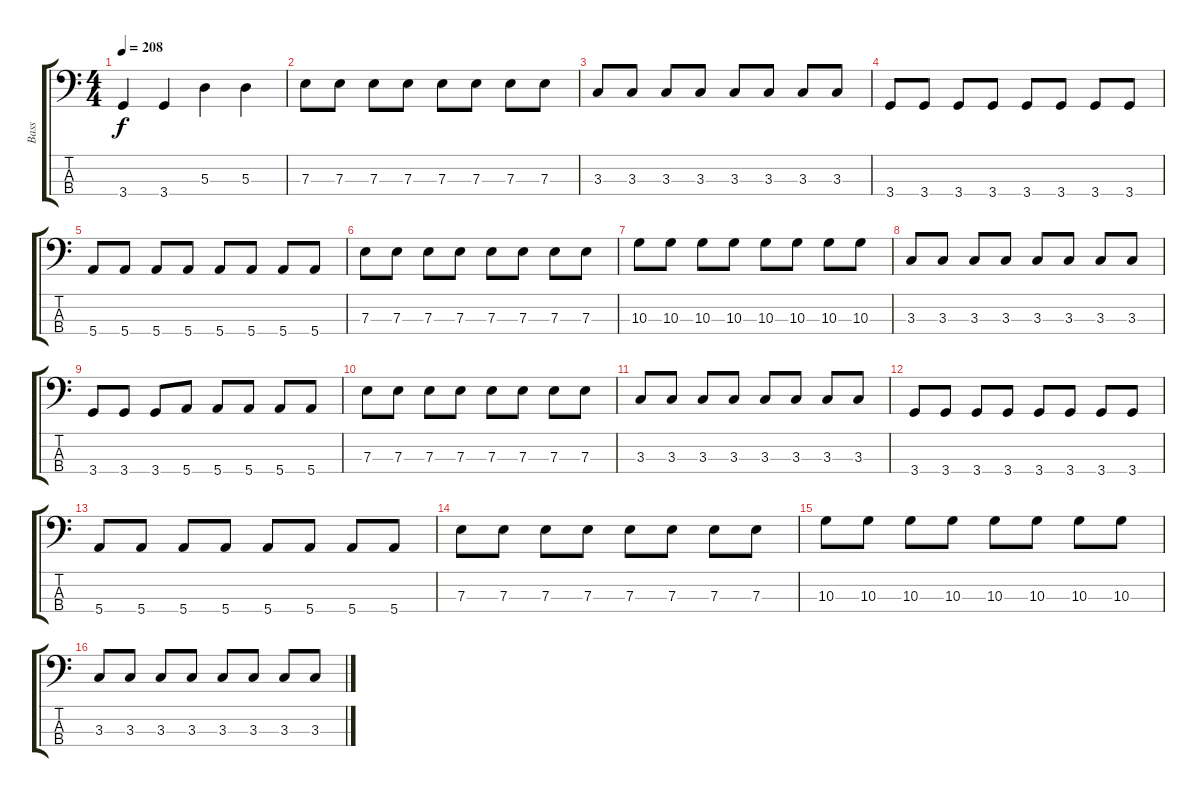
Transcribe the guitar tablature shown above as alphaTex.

\track ("Bass" "Bass") {instrument electricbasspick}
\staff {score tabs}
\tuning (G2 D2 A1 E1) {hide}
\ts (4 4)
\tempo 208
\clef f4
\ks c
3.4.4{dy f} 3.4.4 5.3.4 5.3.4 |
7.3.8 7.3.8 7.3.8 7.3.8 7.3.8 7.3.8 7.3.8 7.3.8 |
3.3.8 3.3.8 3.3.8 3.3.8 3.3.8 3.3.8 3.3.8 3.3.8 |
3.4.8 3.4.8 3.4.8 3.4.8 3.4.8 3.4.8 3.4.8 3.4.8 |
5.4.8 5.4.8 5.4.8 5.4.8 5.4.8 5.4.8 5.4.8 5.4.8 |
7.3.8 7.3.8 7.3.8 7.3.8 7.3.8 7.3.8 7.3.8 7.3.8 |
10.3.8 10.3.8 10.3.8 10.3.8 10.3.8 10.3.8 10.3.8 10.3.8 |
3.3.8 3.3.8 3.3.8 3.3.8 3.3.8 3.3.8 3.3.8 3.3.8 |
3.4.8 3.4.8 3.4.8 5.4.8 5.4.8 5.4.8 5.4.8 5.4.8 |
7.3.8 7.3.8 7.3.8 7.3.8 7.3.8 7.3.8 7.3.8 7.3.8 |
3.3.8 3.3.8 3.3.8 3.3.8 3.3.8 3.3.8 3.3.8 3.3.8 |
3.4.8 3.4.8 3.4.8 3.4.8 3.4.8 3.4.8 3.4.8 3.4.8 |
5.4.8 5.4.8 5.4.8 5.4.8 5.4.8 5.4.8 5.4.8 5.4.8 |
7.3.8 7.3.8 7.3.8 7.3.8 7.3.8 7.3.8 7.3.8 7.3.8 |
10.3.8 10.3.8 10.3.8 10.3.8 10.3.8 10.3.8 10.3.8 10.3.8 |
3.3.8 3.3.8 3.3.8 3.3.8 3.3.8 3.3.8 3.3.8 3.3.8
